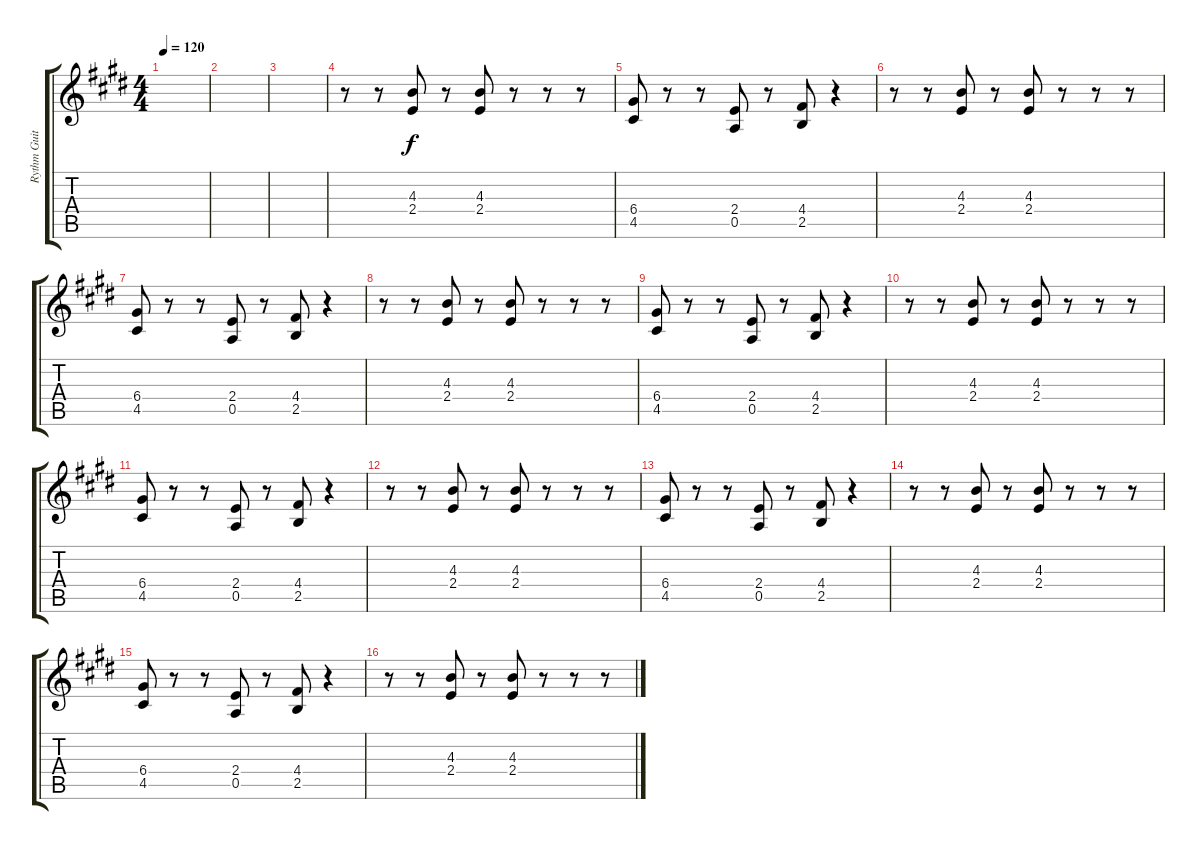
\track ("Rythm Guitar" "Rythm Guit") {instrument distortionguitar}
\staff {score tabs}
\tuning (E4 B3 G3 D3 A2 E2) {hide}
\ts (4 4)
\tempo 120
\clef g2
\ks e
|
|
|
r.8 r.8 (4.3 2.4).8 r.8 (4.3 2.4).8 r.8 r.8 r.8 |
(6.4 4.5).8 r.8 r.8 (2.4 0.5).8 r.8 (4.4 2.5).8 r.4 |
r.8 r.8 (4.3 2.4).8 r.8 (4.3 2.4).8 r.8 r.8 r.8 |
(6.4 4.5).8 r.8 r.8 (2.4 0.5).8 r.8 (4.4 2.5).8 r.4 |
r.8 r.8 (4.3 2.4).8 r.8 (4.3 2.4).8 r.8 r.8 r.8 |
(6.4 4.5).8 r.8 r.8 (2.4 0.5).8 r.8 (4.4 2.5).8 r.4 |
r.8 r.8 (4.3 2.4).8 r.8 (4.3 2.4).8 r.8 r.8 r.8 |
(6.4 4.5).8 r.8 r.8 (2.4 0.5).8 r.8 (4.4 2.5).8 r.4 |
r.8 r.8 (4.3 2.4).8 r.8 (4.3 2.4).8 r.8 r.8 r.8 |
(6.4 4.5).8 r.8 r.8 (2.4 0.5).8 r.8 (4.4 2.5).8 r.4 |
r.8 r.8 (4.3 2.4).8 r.8 (4.3 2.4).8 r.8 r.8 r.8 |
(6.4 4.5).8 r.8 r.8 (2.4 0.5).8 r.8 (4.4 2.5).8 r.4 |
r.8 r.8 (4.3 2.4).8 r.8 (4.3 2.4).8 r.8 r.8 r.8
